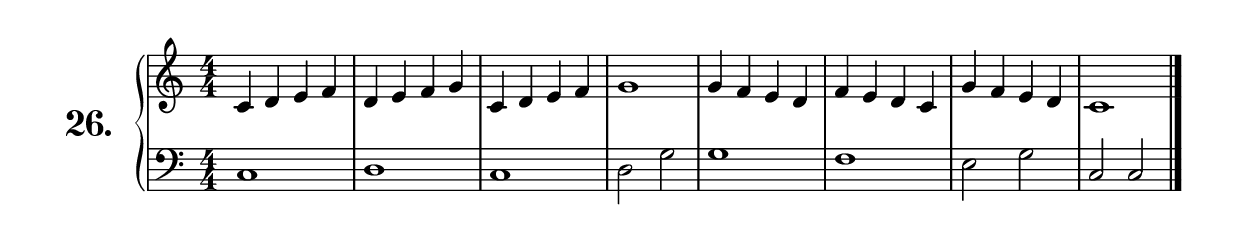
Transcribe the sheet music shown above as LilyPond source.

\version "2.18.2"

\score {
  \new PianoStaff  <<
    \set PianoStaff.instrumentName = \markup {
      \huge \bold \number "26." }

    \new Staff = "upper" \with {
      midiInstrument = #"acoustic grand" }

    \relative c' {
      \clef treble
      \key c \major
      \time 4/4
      \numericTimeSignature

      c4 d e f | %01
      d e f g  | %02
      c, d e f | %03
      g1       | %04
      g4 f e d | %05
      f e d c  | %06
      g' f e d | %07
      c1       | %08
      \bar "|."
    }
    \new Staff = "lower" \with {
      midiInstrument = #"acoustic grand" }

    \relative c {
      \clef bass
      \key c \major
      \time 4/4
      \numericTimeSignature

      c1   | %01
      d    | %02
      c    | %03
      d2 g | %04
      g1   | %05
      f    | %06
      e2 g | %07
      c, c | %08
      \bar "|."

    }
  >>
  \layout { }
  \midi { }
  \header {
    composer = "Nathanael Meister; Op.24; Nº.1a"
    piece = ""
    %opus = ""
  }
}

